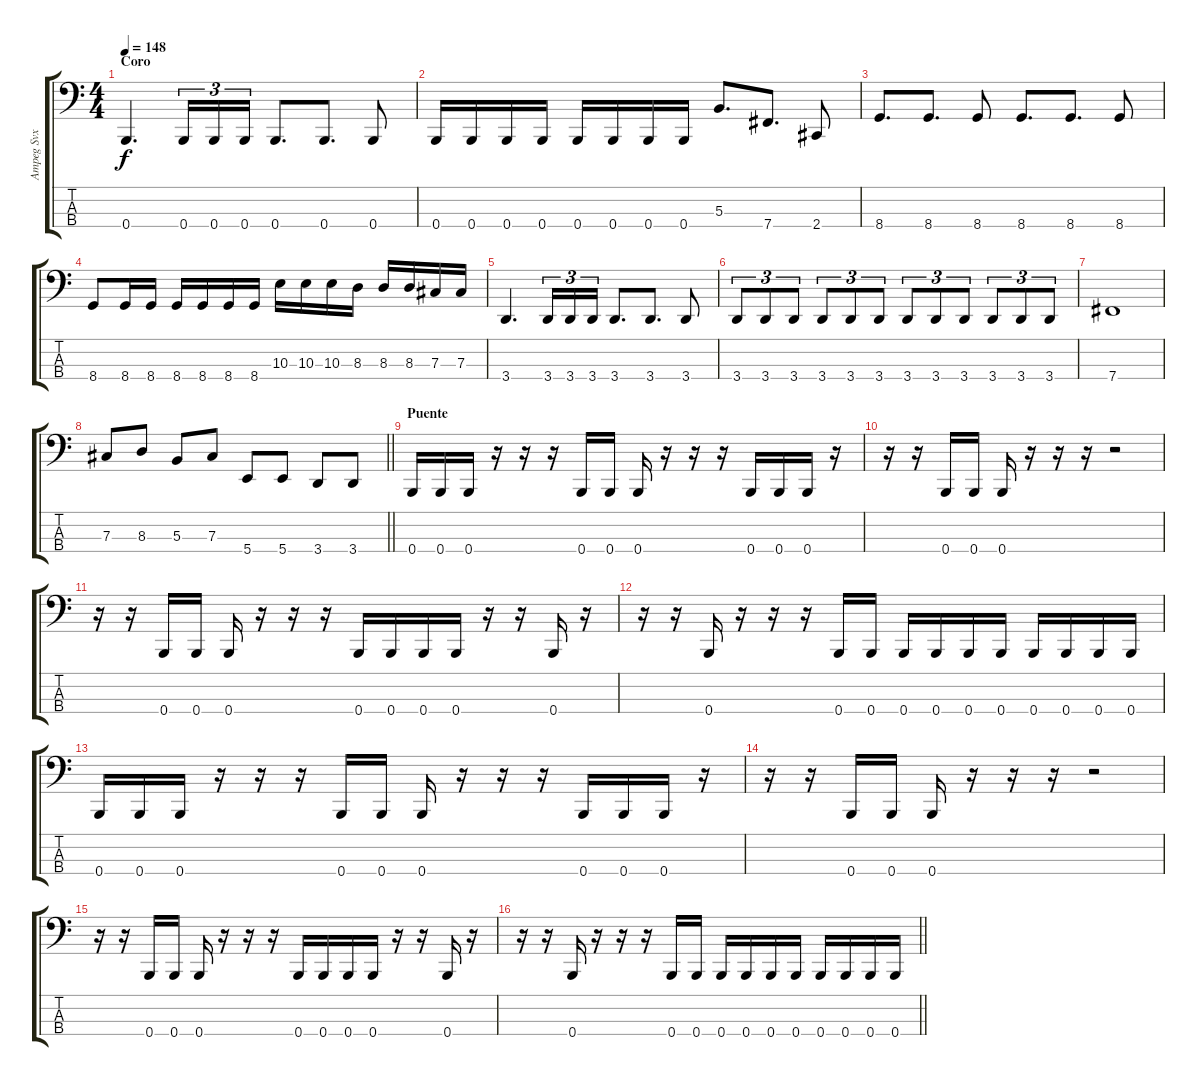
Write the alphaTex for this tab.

\track ("Ampeg Svx " "Ampeg Svx ") {instrument slapbass2}
\staff {score tabs}
\tuning (E2 B1 Gb1 B0) {hide}
\ts (4 4)
\section ("" "Coro")
\tempo 148
\clef f4
\ks c
0.4.4{d dy f} 0.4.16{tu (3 2)} 0.4.16{tu (3 2)} 0.4.16{tu (3 2)} 0.4.8{d} 0.4.8{d} 0.4.8 |
0.4.16 0.4.16 0.4.16 0.4.16 0.4.16 0.4.16 0.4.16 0.4.16 5.3.8{d} 7.4.8{d} 2.4.8 |
8.4.8{d} 8.4.8{d} 8.4.8 8.4.8{d} 8.4.8{d} 8.4.8 |
8.4.8 8.4.16 8.4.16 8.4.16 8.4.16 8.4.16 8.4.16 10.3.16 10.3.16 10.3.16 8.3.16 8.3.16 8.3.16 7.3.16 7.3.16 |
3.4.4{d} 3.4.16{tu (3 2)} 3.4.16{tu (3 2)} 3.4.16{tu (3 2)} 3.4.8{d} 3.4.8{d} 3.4.8 |
3.4.8{tu (3 2)} 3.4.8{tu (3 2)} 3.4.8{tu (3 2)} 3.4.8{tu (3 2)} 3.4.8{tu (3 2)} 3.4.8{tu (3 2)} 3.4.8{tu (3 2)} 3.4.8{tu (3 2)} 3.4.8{tu (3 2)} 3.4.8{tu (3 2)} 3.4.8{tu (3 2)} 3.4.8{tu (3 2)} |
7.4.1 |
\barLineRight lightlight
7.3.8 8.3.8 5.3.8 7.3.8 5.4.8 5.4.8 3.4.8 3.4.8 |
\section ("" "Puente ")
0.4.16 0.4.16 0.4.16 r.16 r.16 r.16 0.4.16 0.4.16 0.4.16 r.16 r.16 r.16 0.4.16 0.4.16 0.4.16 r.16 |
r.16 r.16 0.4.16 0.4.16 0.4.16 r.16 r.16 r.16 r.2 |
r.16 r.16 0.4.16 0.4.16 0.4.16 r.16 r.16 r.16 0.4.16 0.4.16 0.4.16 0.4.16 r.16 r.16 0.4.16 r.16 |
r.16 r.16 0.4.16 r.16 r.16 r.16 0.4.16 0.4.16 0.4.16 0.4.16 0.4.16 0.4.16 0.4.16 0.4.16 0.4.16 0.4.16 |
0.4.16 0.4.16 0.4.16 r.16 r.16 r.16 0.4.16 0.4.16 0.4.16 r.16 r.16 r.16 0.4.16 0.4.16 0.4.16 r.16 |
r.16 r.16 0.4.16 0.4.16 0.4.16 r.16 r.16 r.16 r.2 |
r.16 r.16 0.4.16 0.4.16 0.4.16 r.16 r.16 r.16 0.4.16 0.4.16 0.4.16 0.4.16 r.16 r.16 0.4.16 r.16 |
\barLineRight lightlight
r.16 r.16 0.4.16 r.16 r.16 r.16 0.4.16 0.4.16 0.4.16 0.4.16 0.4.16 0.4.16 0.4.16 0.4.16 0.4.16 0.4.16
